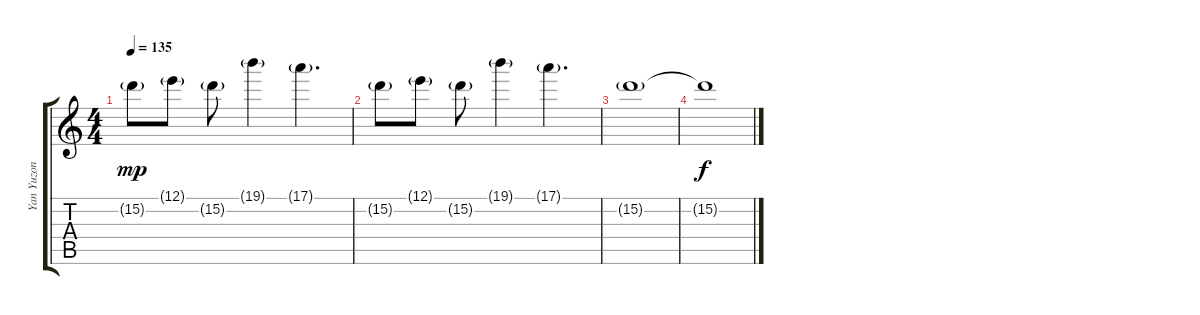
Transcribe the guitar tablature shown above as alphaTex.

\track ("Yan Yuzon " "Yan Yuzon ") {instrument distortionguitar}
\staff {score tabs}
\tuning (E4 B3 G3 D3 A2 E2) {hide}
\ts (4 4)
\tempo 135
\clef g2
\ks c
15.2{g}.8{dy mp} 12.1{g}.8 15.2{g}.8 19.1{g}.4 17.1{g}.4{d} |
15.2{g}.8 12.1{g}.8 15.2{g}.8 19.1{g}.4 17.1{g}.4{d} |
15.2{g}.1 |
15.2{t}.1{dy f}
